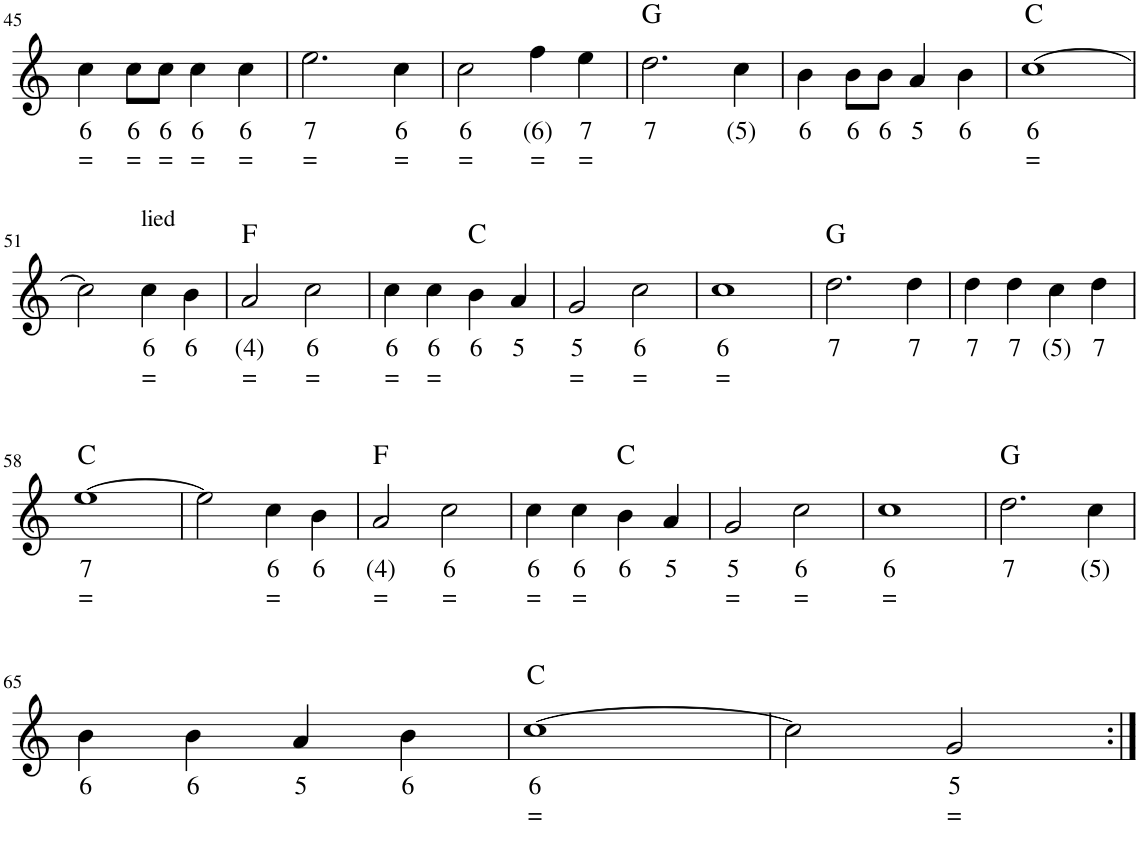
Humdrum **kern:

**kern	**text	**text	**harte
*part1	*part1	*part1	*part1
*staff1	*staff1	*staff1	*
*I"Stem	*	*	*
*I'Stm.	*	*	*
!!LO:PB:g=z
*clefG2	*	*	*
*k[]	*	*	*
*M4/4	*	*	*
=45	=45	=45	=45
!	!LO:LY:b	!LO:LY:b	!
4cc\	6	=	.
!	!LO:LY:b	!LO:LY:b	!
8cc\L	6	=	.
!	!LO:LY:b	!LO:LY:b	!
8cc\J	6	=	.
!	!LO:LY:b	!LO:LY:b	!
4cc\	6	=	.
!	!LO:LY:b	!LO:LY:b	!
4cc\	6	=	.
=46	=46	=46	=46
!	!LO:LY:b	!LO:LY:b	!
2.ee\	7	=	.
!	!LO:LY:b	!LO:LY:b	!
4cc\	6	=	.
=47	=47	=47	=47
!	!LO:LY:b	!LO:LY:b	!
2cc\	6	=	.
!	!LO:LY:b	!LO:LY:b	!
4ff\	(6)	=	.
!	!LO:LY:b	!LO:LY:b	!
4ee\	7	=	.
=48	=48	=48	=48
!	!LO:LY:b	!	!
2.dd\	7	.	G:maj
!	!LO:LY:b	!	!
4cc\	(5)	.	.
=49	=49	=49	=49
!	!LO:LY:b	!	!
4b\	6	.	.
!	!LO:LY:b	!	!
8b\L	6	.	.
!	!LO:LY:b	!	!
8b\J	6	.	.
!	!LO:LY:b	!	!
4a/	5	.	.
!	!LO:LY:b	!	!
4b\	6	.	.
=50	=50	=50	=50
!	!LO:LY:b	!LO:LY:b	!
[1cc	6	=	C:maj
!!LO:LB:g=z
=51	=51	=51	=51
2cc\]	.	.	.
!LO:TX:a:t=lied	!	!	!
!	!LO:LY:b	!LO:LY:b	!
4cc\	6	=	.
!	!LO:LY:b	!	!
4b\	6	.	.
=52	=52	=52	=52
!	!LO:LY:b	!LO:LY:b	!
2a/	(4)	=	F:maj
!	!LO:LY:b	!LO:LY:b	!
2cc\	6	=	.
=53	=53	=53	=53
!	!LO:LY:b	!LO:LY:b	!
4cc\	6	=	.
!	!LO:LY:b	!LO:LY:b	!
4cc\	6	=	.
!	!LO:LY:b	!	!
4b\	6	.	C:maj
!	!LO:LY:b	!	!
4a/	5	.	.
=54	=54	=54	=54
!	!LO:LY:b	!LO:LY:b	!
2g/	5	=	.
!	!LO:LY:b	!LO:LY:b	!
2cc\	6	=	.
=55	=55	=55	=55
!	!LO:LY:b	!LO:LY:b	!
1cc	6	=	.
=56	=56	=56	=56
!	!LO:LY:b	!	!
2.dd\	7	.	G:maj
!	!LO:LY:b	!	!
4dd\	7	.	.
=57	=57	=57	=57
!	!LO:LY:b	!	!
4dd\	7	.	.
!	!LO:LY:b	!	!
4dd\	7	.	.
!	!LO:LY:b	!	!
4cc\	(5)	.	.
!	!LO:LY:b	!	!
4dd\	7	.	.
!!LO:LB:g=z
=58	=58	=58	=58
!	!LO:LY:b	!LO:LY:b	!
[1ee	7	=	C:maj
=59	=59	=59	=59
2ee\]	.	.	.
!	!LO:LY:b	!LO:LY:b	!
4cc\	6	=	.
!	!LO:LY:b	!	!
4b\	6	.	.
=60	=60	=60	=60
!	!LO:LY:b	!LO:LY:b	!
2a/	(4)	=	F:maj
!	!LO:LY:b	!LO:LY:b	!
2cc\	6	=	.
=61	=61	=61	=61
!	!LO:LY:b	!LO:LY:b	!
4cc\	6	=	.
!	!LO:LY:b	!LO:LY:b	!
4cc\	6	=	.
!	!LO:LY:b	!	!
4b\	6	.	C:maj
!	!LO:LY:b	!	!
4a/	5	.	.
=62	=62	=62	=62
!	!LO:LY:b	!LO:LY:b	!
2g/	5	=	.
!	!LO:LY:b	!LO:LY:b	!
2cc\	6	=	.
=63	=63	=63	=63
!	!LO:LY:b	!LO:LY:b	!
1cc	6	=	.
=64	=64	=64	=64
!	!LO:LY:b	!	!
2.dd\	7	.	G:maj
!	!LO:LY:b	!	!
4cc\	(5)	.	.
!!LO:LB:g=z
=65	=65	=65	=65
!	!LO:LY:b	!	!
4b\	6	.	.
!	!LO:LY:b	!	!
4b\	6	.	.
!	!LO:LY:b	!	!
4a/	5	.	.
!	!LO:LY:b	!	!
4b\	6	.	.
=66	=66	=66	=66
!	!LO:LY:b	!LO:LY:b	!
[1cc	6	=	C:maj
=67	=67	=67	=67
2cc\]	.	.	.
!	!LO:LY:b	!LO:LY:b	!
2g/	5	=	.
=:|!	=:|!	=:|!	=:|!
*-	*-	*-	*-
